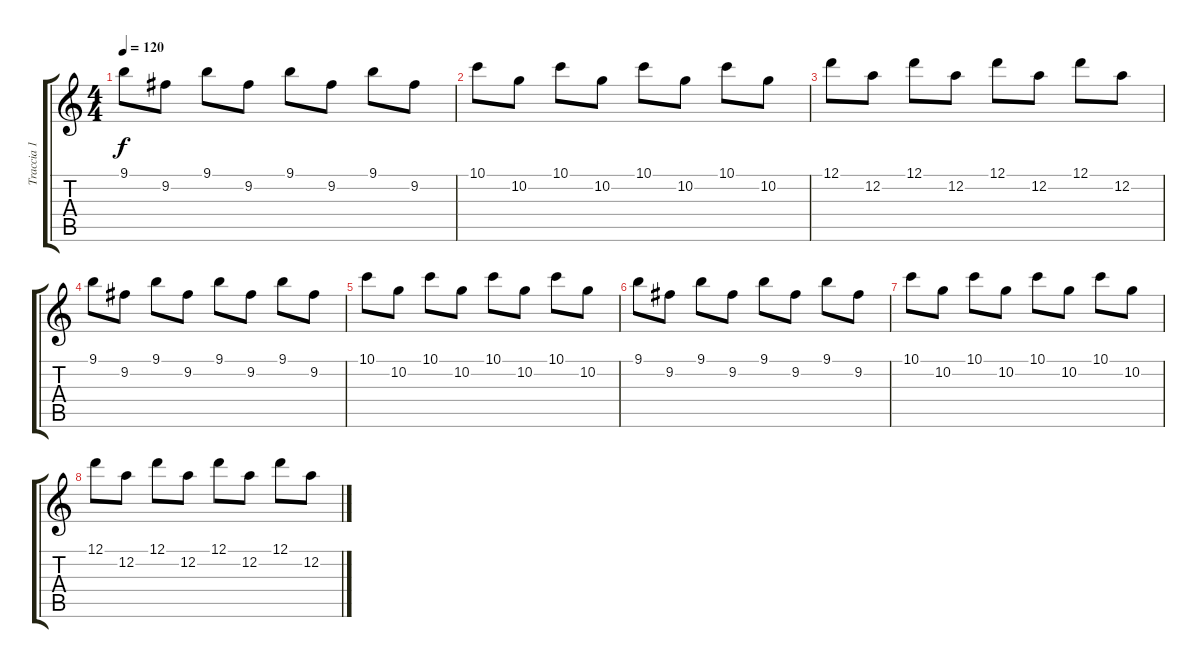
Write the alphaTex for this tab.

\track ("Traccia 1" "Traccia 1") {instrument electricguitarclean}
\staff {score tabs}
\tuning (D4 A3 F3 C3 G2 C2) {hide}
\ts (4 4)
\tempo 120
\clef g2
\ks c
9.1.8{dy f} 9.2.8 9.1.8 9.2.8 9.1.8 9.2.8 9.1.8 9.2.8 |
10.1.8 10.2.8 10.1.8 10.2.8 10.1.8 10.2.8 10.1.8 10.2.8 |
12.1.8 12.2.8 12.1.8 12.2.8 12.1.8 12.2.8 12.1.8 12.2.8 |
9.1.8 9.2.8 9.1.8 9.2.8 9.1.8 9.2.8 9.1.8 9.2.8 |
10.1.8 10.2.8 10.1.8 10.2.8 10.1.8 10.2.8 10.1.8 10.2.8 |
9.1.8 9.2.8 9.1.8 9.2.8 9.1.8 9.2.8 9.1.8 9.2.8 |
10.1.8 10.2.8 10.1.8 10.2.8 10.1.8 10.2.8 10.1.8 10.2.8 |
12.1.8 12.2.8 12.1.8 12.2.8 12.1.8 12.2.8 12.1.8 12.2.8
